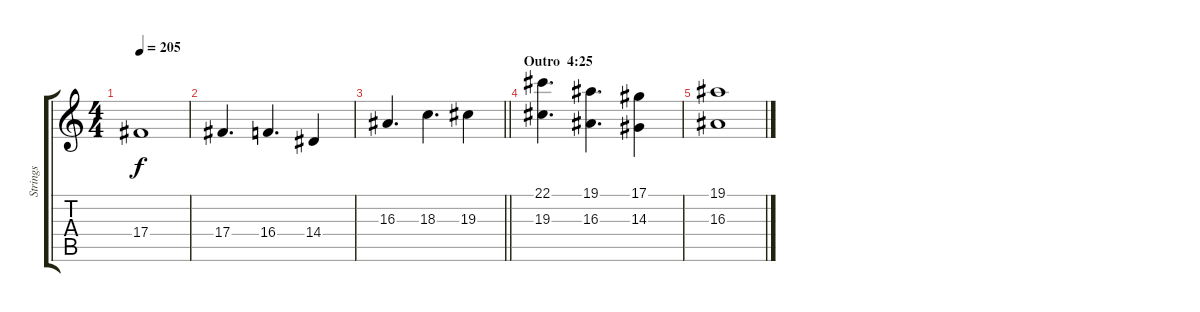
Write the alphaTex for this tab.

\track ("Strings" "Strings") {instrument stringensemble1}
\staff {score tabs}
\tuning (Eb4 Bb3 Gb3 Db3 Ab2 Db2) {hide}
\ts (4 4)
\tempo 205
\clef g2
\ks c
17.4.1{dy f} |
17.4.4{d} 16.4.4{d} 14.4.4 |
\barLineRight lightlight
16.3.4{d} 18.3.4{d} 19.3.4 |
\section ("" "Outro  4:25")
(22.1 19.3).4{d} (19.1 16.3).4{d} (17.1 14.3).4 |
(19.1 16.3).1
